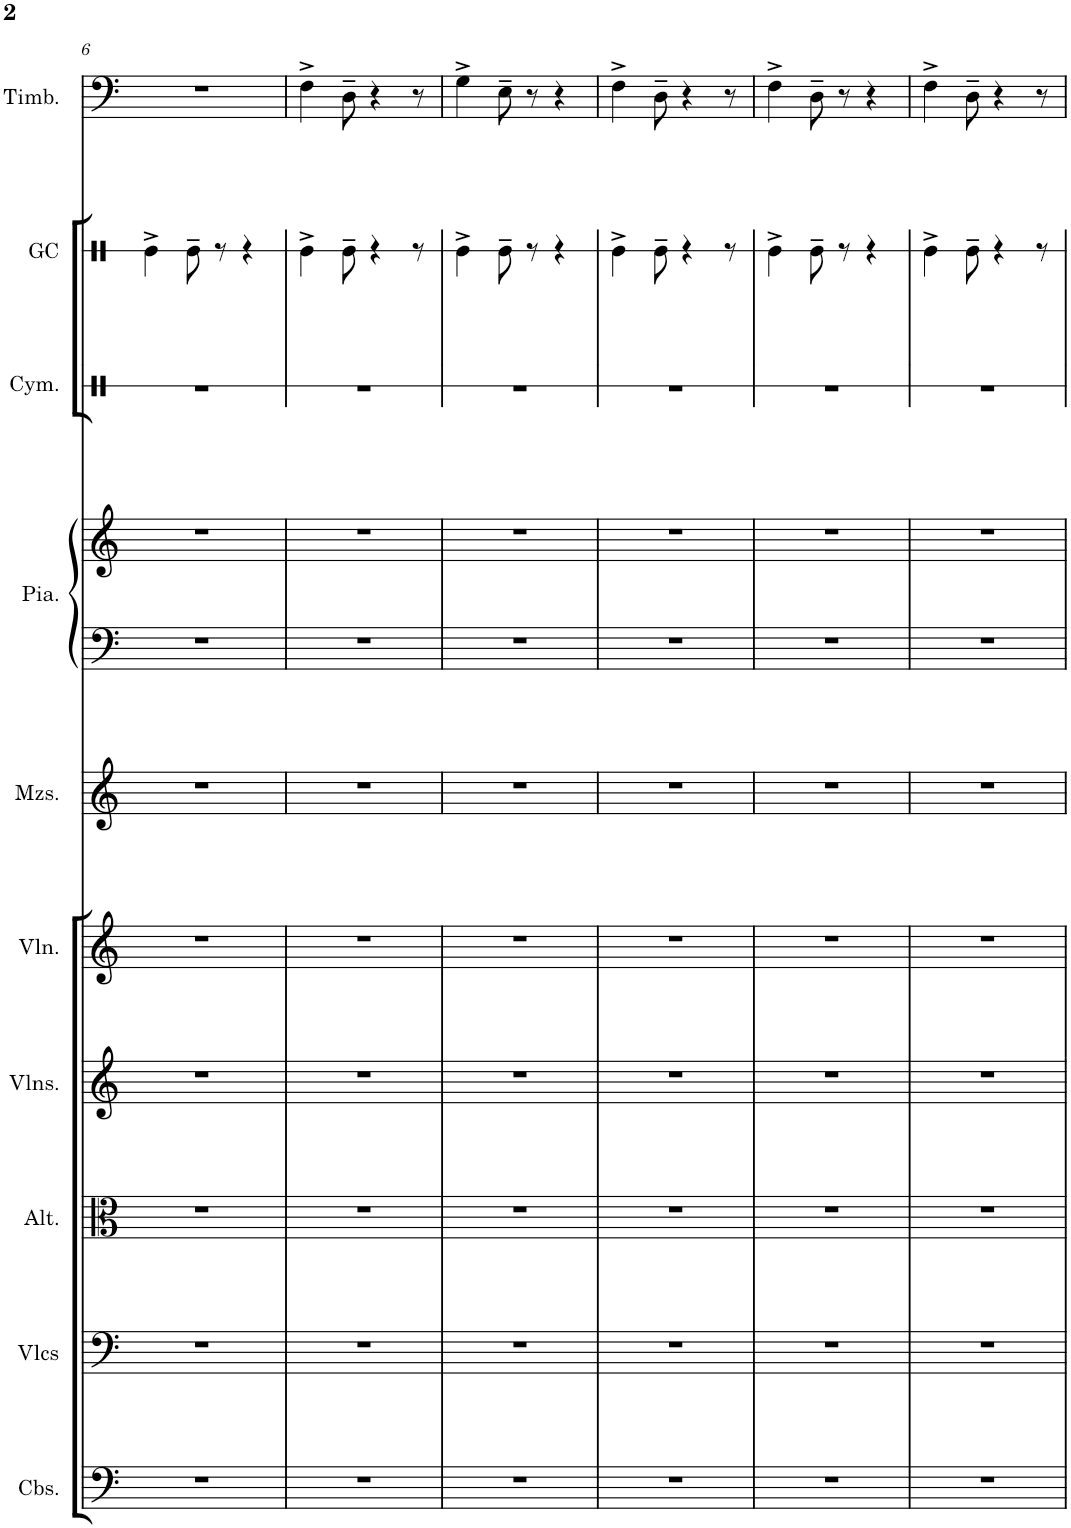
**kern	**kern	**kern	**kern	**kern	**kern	**kern	**kern	**kern	**kern	**kern
*part10	*part9	*part8	*part7	*part6	*part5	*part4	*part4	*part3	*part2	*part1
*staff11	*staff10	*staff9	*staff8	*staff7	*staff6	*staff5	*staff4	*staff3	*staff2	*staff1
*I"Contrebasses	*I"Violoncelles	*I"Altos	*I"Violons	*I"Violon	*I"Mezzo-soprano	*I"Piano	*	*I"Cymbales	*I"Grosse caisse	*I"Timbales
*I'Cbs.	*I'Vlcs	*I'Alt.	*I'Vlns.	*I'Vln.	*I'Mzs.	*I'Pia.	*	*I'Cym.	*I'GC	*I'Timb.
!!LO:PB:g=z
*clefF4	*clefF4	*clefC3	*clefG2	*clefG2	*clefG2	*clefF4	*clefG2	*clefX	*clefX	*clefF4
*Trd7c12	*	*	*	*	*	*	*	*	*	*
*k[]	*k[]	*k[]	*k[]	*k[]	*k[]	*k[]	*k[]	*k[]	*k[]	*k[]
*M3/4	*M3/4	*M3/4	*M3/4	*M3/4	*M3/4	*M3/4	*M3/4	*M3/4	*M3/4	*M3/4
=6	=6	=6	=6	=6	=6	=6	=6	=6	=6	=6
2.r	2.r	2.r	2.r	2.r	2.r	2.r	2.r	2.r	4Re^\	2.r
.	.	.	.	.	.	.	.	.	8Re~\	.
.	.	.	.	.	.	.	.	.	8r	.
.	.	.	.	.	.	.	.	.	4r	.
=7	=7	=7	=7	=7	=7	=7	=7	=7	=7	=7
2.r	2.r	2.r	2.r	2.r	2.r	2.r	2.r	2.r	4Re^\	4F^\
.	.	.	.	.	.	.	.	.	8Re~\	8D~\
.	.	.	.	.	.	.	.	.	4r	4r
.	.	.	.	.	.	.	.	.	8r	8r
=8	=8	=8	=8	=8	=8	=8	=8	=8	=8	=8
2.r	2.r	2.r	2.r	2.r	2.r	2.r	2.r	2.r	4Re^\	4G^\
.	.	.	.	.	.	.	.	.	8Re~\	8E~\
.	.	.	.	.	.	.	.	.	8r	8r
.	.	.	.	.	.	.	.	.	4r	4r
=9	=9	=9	=9	=9	=9	=9	=9	=9	=9	=9
2.r	2.r	2.r	2.r	2.r	2.r	2.r	2.r	2.r	4Re^\	4F^\
.	.	.	.	.	.	.	.	.	8Re~\	8D~\
.	.	.	.	.	.	.	.	.	4r	4r
.	.	.	.	.	.	.	.	.	8r	8r
=10	=10	=10	=10	=10	=10	=10	=10	=10	=10	=10
2.r	2.r	2.r	2.r	2.r	2.r	2.r	2.r	2.r	4Re^\	4F^\
.	.	.	.	.	.	.	.	.	8Re~\	8D~\
.	.	.	.	.	.	.	.	.	8r	8r
.	.	.	.	.	.	.	.	.	4r	4r
=11	=11	=11	=11	=11	=11	=11	=11	=11	=11	=11
2.r	2.r	2.r	2.r	2.r	2.r	2.r	2.r	2.r	4Re^\	4F^\
.	.	.	.	.	.	.	.	.	8Re~\	8D~\
.	.	.	.	.	.	.	.	.	4r	4r
.	.	.	.	.	.	.	.	.	8r	8r
=	=	=	=	=	=	=	=	=	=	=
*-	*-	*-	*-	*-	*-	*-	*-	*-	*-	*-
